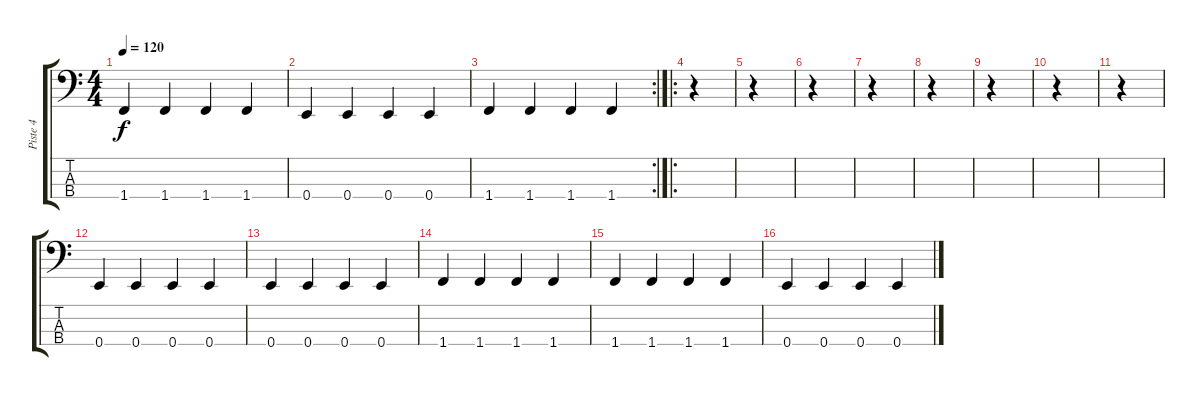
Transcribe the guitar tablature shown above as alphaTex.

\track ("Piste 4" "Piste 4") {instrument synthbass1}
\staff {score tabs}
\tuning (G2 D2 A1 E1) {hide}
\ts (4 4)
\tempo 120
\clef f4
\ks c
1.4.4{dy f} 1.4.4 1.4.4 1.4.4 |
0.4.4 0.4.4 0.4.4 0.4.4 |
\rc 2
1.4.4 1.4.4 1.4.4 1.4.4 |
\ro
r.4 |
r.4 |
r.4 |
r.4 |
r.4 |
r.4 |
r.4 |
r.4 |
0.4.4 0.4.4 0.4.4 0.4.4 |
0.4.4 0.4.4 0.4.4 0.4.4 |
1.4.4 1.4.4 1.4.4 1.4.4 |
1.4.4 1.4.4 1.4.4 1.4.4 |
0.4.4 0.4.4 0.4.4 0.4.4
